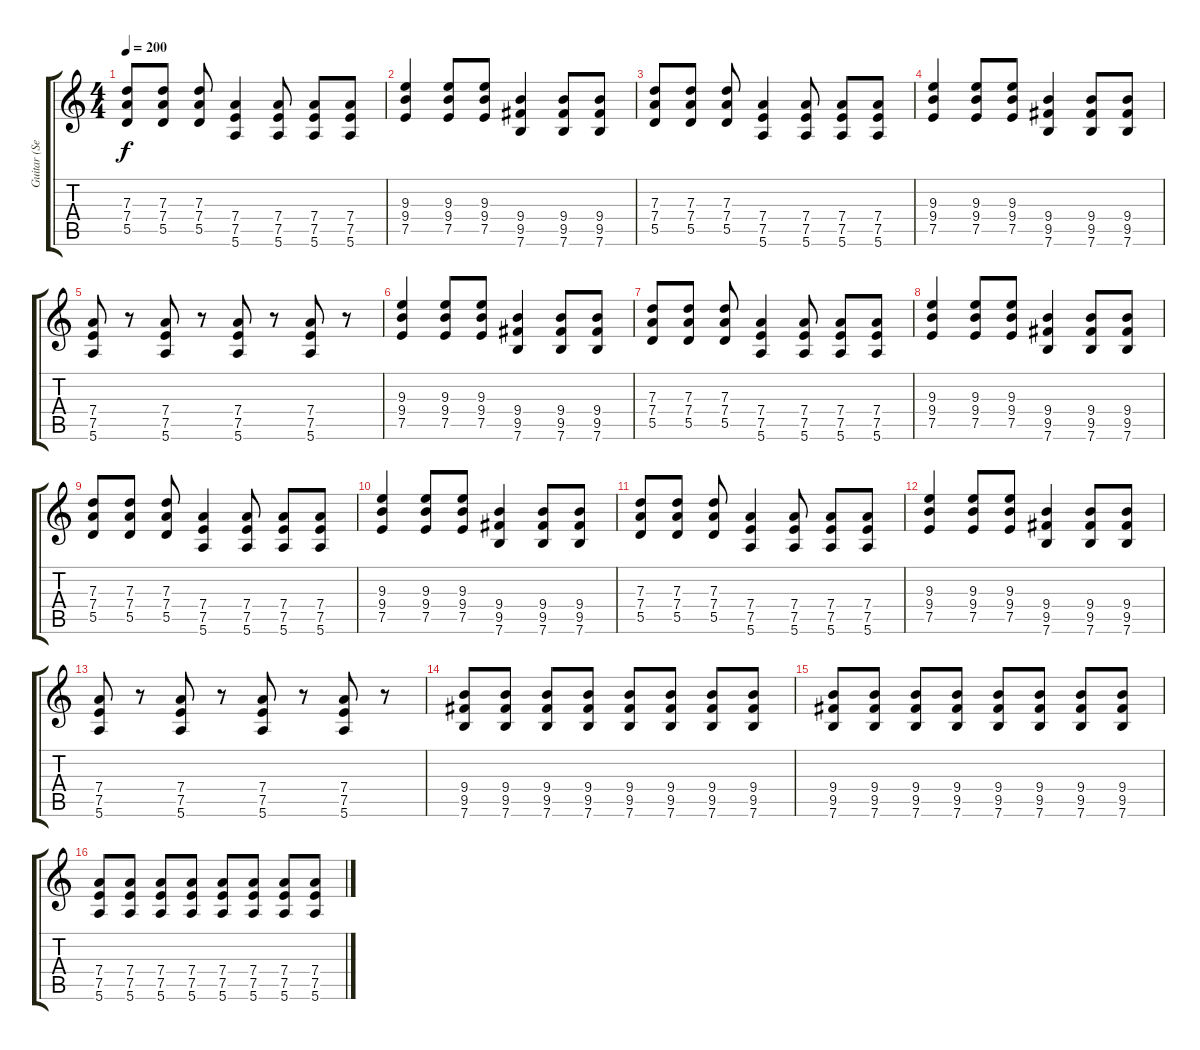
\track ("Guitar (Sergio)" "Guitar (Se") {instrument distortionguitar}
\staff {score tabs}
\tuning (E4 B3 G3 D3 A2 E2) {hide}
\ts (4 4)
\tempo 200
\clef g2
\ks c
(7.3 7.4 5.5).8{dy f} (7.3 7.4 5.5).8 (7.3 7.4 5.5).8 (7.4 7.5 5.6).4 (7.4 7.5 5.6).8 (7.4 7.5 5.6).8 (7.4 7.5 5.6).8 |
(9.3 9.4 7.5).4 (9.3 9.4 7.5).8 (9.3 9.4 7.5).8 (9.4 9.5 7.6).4 (9.4 9.5 7.6).8 (9.4 9.5 7.6).8 |
(7.3 7.4 5.5).8 (7.3 7.4 5.5).8 (7.3 7.4 5.5).8 (7.4 7.5 5.6).4 (7.4 7.5 5.6).8 (7.4 7.5 5.6).8 (7.4 7.5 5.6).8 |
(9.3 9.4 7.5).4 (9.3 9.4 7.5).8 (9.3 9.4 7.5).8 (9.4 9.5 7.6).4 (9.4 9.5 7.6).8 (9.4 9.5 7.6).8 |
(7.4 7.5 5.6).8 r.8 (7.4 7.5 5.6).8 r.8 (7.4 7.5 5.6).8 r.8 (7.4 7.5 5.6).8 r.8 |
(9.3 9.4 7.5).4 (9.3 9.4 7.5).8 (9.3 9.4 7.5).8 (9.4 9.5 7.6).4 (9.4 9.5 7.6).8 (9.4 9.5 7.6).8 |
(7.3 7.4 5.5).8 (7.3 7.4 5.5).8 (7.3 7.4 5.5).8 (7.4 7.5 5.6).4 (7.4 7.5 5.6).8 (7.4 7.5 5.6).8 (7.4 7.5 5.6).8 |
(9.3 9.4 7.5).4 (9.3 9.4 7.5).8 (9.3 9.4 7.5).8 (9.4 9.5 7.6).4 (9.4 9.5 7.6).8 (9.4 9.5 7.6).8 |
(7.3 7.4 5.5).8 (7.3 7.4 5.5).8 (7.3 7.4 5.5).8 (7.4 7.5 5.6).4 (7.4 7.5 5.6).8 (7.4 7.5 5.6).8 (7.4 7.5 5.6).8 |
(9.3 9.4 7.5).4 (9.3 9.4 7.5).8 (9.3 9.4 7.5).8 (9.4 9.5 7.6).4 (9.4 9.5 7.6).8 (9.4 9.5 7.6).8 |
(7.3 7.4 5.5).8 (7.3 7.4 5.5).8 (7.3 7.4 5.5).8 (7.4 7.5 5.6).4 (7.4 7.5 5.6).8 (7.4 7.5 5.6).8 (7.4 7.5 5.6).8 |
(9.3 9.4 7.5).4 (9.3 9.4 7.5).8 (9.3 9.4 7.5).8 (9.4 9.5 7.6).4 (9.4 9.5 7.6).8 (9.4 9.5 7.6).8 |
(7.4 7.5 5.6).8 r.8 (7.4 7.5 5.6).8 r.8 (7.4 7.5 5.6).8 r.8 (7.4 7.5 5.6).8 r.8 |
(9.4 9.5 7.6).8 (9.4 9.5 7.6).8 (9.4 9.5 7.6).8 (9.4 9.5 7.6).8 (9.4 9.5 7.6).8 (9.4 9.5 7.6).8 (9.4 9.5 7.6).8 (9.4 9.5 7.6).8 |
(9.4 9.5 7.6).8 (9.4 9.5 7.6).8 (9.4 9.5 7.6).8 (9.4 9.5 7.6).8 (9.4 9.5 7.6).8 (9.4 9.5 7.6).8 (9.4 9.5 7.6).8 (9.4 9.5 7.6).8 |
(7.4 7.5 5.6).8 (7.4 7.5 5.6).8 (7.4 7.5 5.6).8 (7.4 7.5 5.6).8 (7.4 7.5 5.6).8 (7.4 7.5 5.6).8 (7.4 7.5 5.6).8 (7.4 7.5 5.6).8
